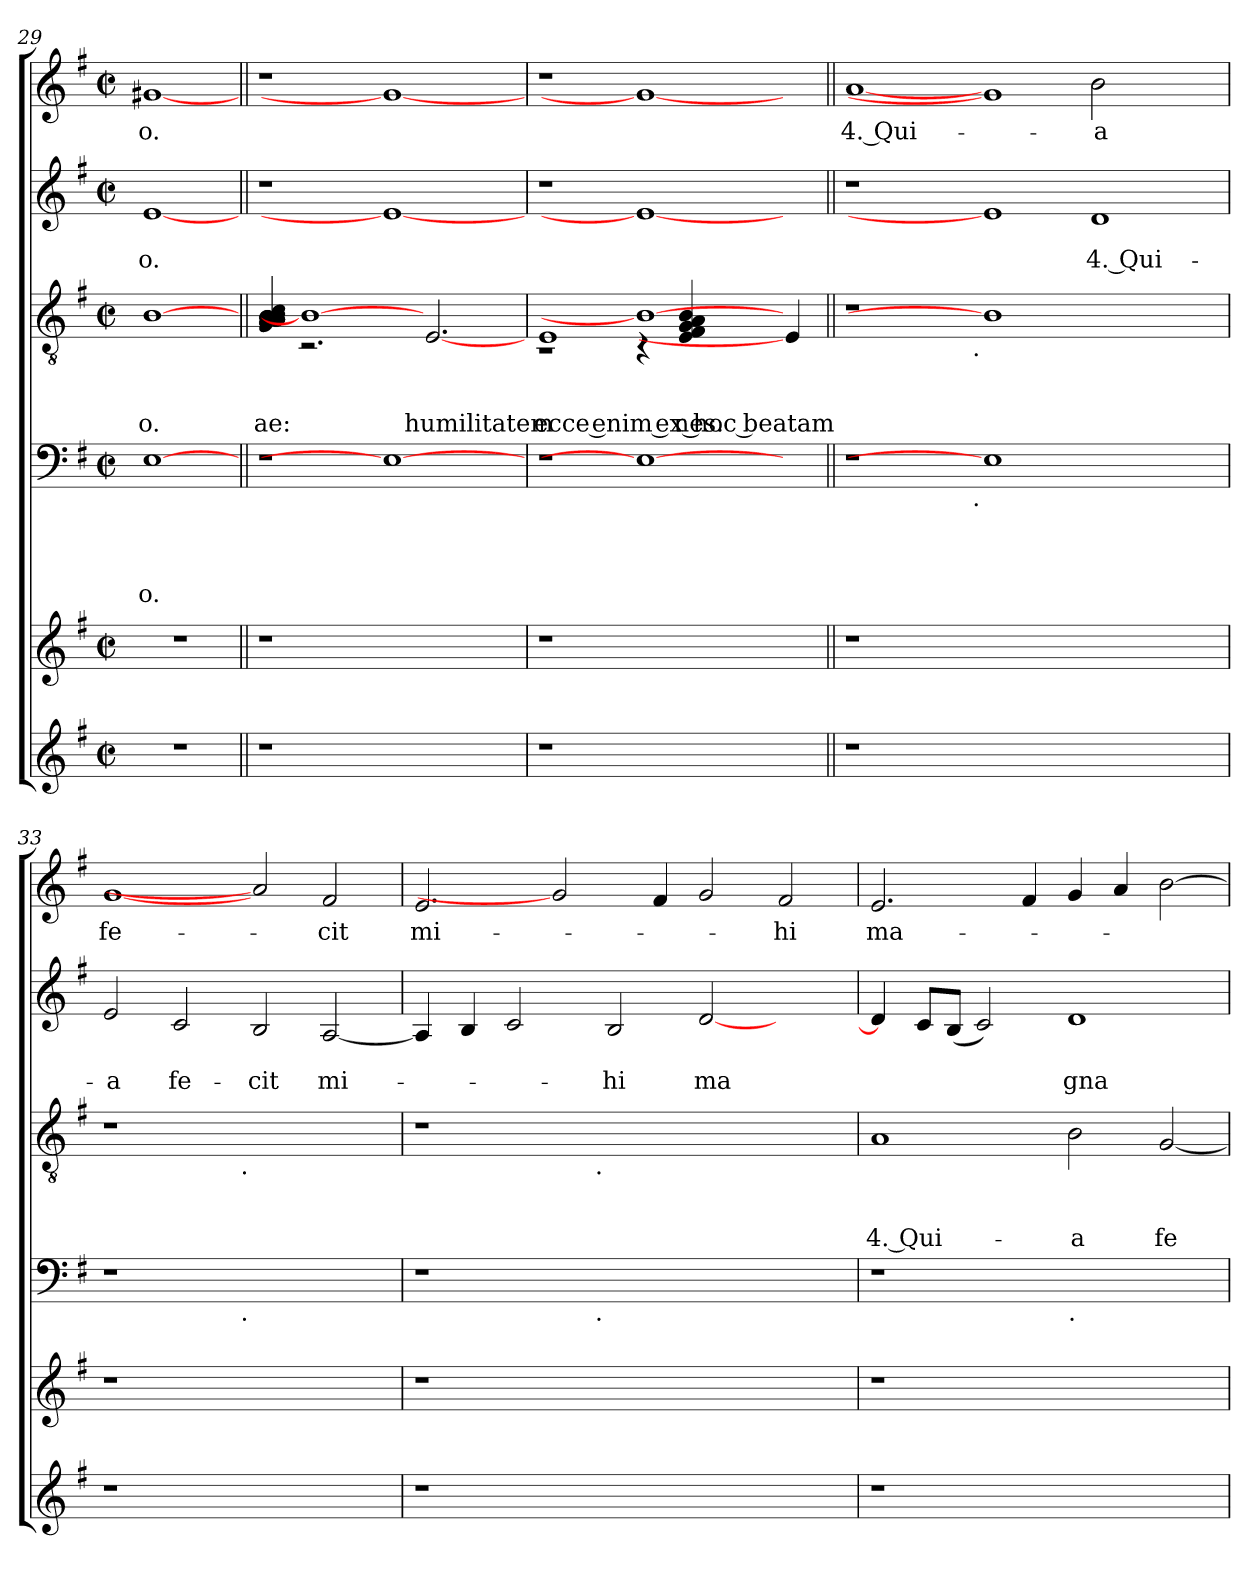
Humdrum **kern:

**kern	**kern	**kern	**text	**text	**text	**text	**kern	**text	**text	**text	**kern	**text	**text	**kern	**text
*part6	*part5	*part4	*part4	*part4	*part4	*part4	*part3	*part3	*part3	*part3	*part2	*part2	*part2	*part1	*part1
*staff6	*staff5	*staff4	*staff4	*staff4	*staff4	*staff4	*staff3	*staff3	*staff3	*staff3	*staff2	*staff2	*staff2	*staff1	*staff1
*clefG2	*clefG2	*clefF4	*	*	*	*	*clefGv2	*	*	*	*clefG2	*	*	*clefG2	*
*k[f#]	*k[f#]	*k[f#]	*	*	*	*	*k[f#]	*	*	*	*k[f#]	*	*	*k[f#]	*
*G:	*G:	*G:	*	*	*	*	*G:	*	*	*	*G:	*	*	*G:	*
*M2/2	*M2/2	*M2/2	*	*	*	*	*M2/2	*	*	*	*M2/2	*	*	*M2/2	*
*met(c|)	*met(c|)	*met(c|)	*	*	*	*	*met(c|)	*	*	*	*met(c|)	*	*	*met(c|)	*
=29	=29	=29	=29	=29	=29	=29	=29	=29	=29	=29	=29	=29	=29	=29	=29
!	!	!	!	!	!	!LO:LY:b	!	!	!	!LO:LY:b	!	!	!LO:LY:b	!	!LO:LY:b
1r	1r	[1E	.	.	.	-o.	[1B	.	.	-o.	[1e	.	-o.	[1g#X	-o.
=30||	=30||	=30||	=30||	=30||	=30||	=30||	=30||	=30||	=30||	=30||	=30||	=30||	=30||	=30||	=30||
!	!	!	!	!	!	!	!LO:N:n=1:head=solid	!	!	!	!	!	!	!	!
!	!	!	!	!	!	!	!LO:N:n=2:head=solid	!	!	!	!	!	!	!	!
!	!	!	!	!	!	!	!LO:N:n=3:head=solid	!	!	!	!	!	!	!	!
!	!	!	!	!	!	!	!LO:N:n=4:head=solid	!	!	!	!	!	!	!	!
!	!	!	!	!	!	!	!LO:N:n=5:head=solid	!	!	!	!	!	!	!	!
!	!	!	!	!	!	!	!LO:N:n=6:head=solid	!	!	!	!	!	!	!	!
!	!	!	!	!	!	!	!LO:N:n=7:head=solid	!	!	!	!	!	!	!	!
!	!	!	!	!	!	!	!LO:N:n=8:head=solid	!	!	!	!	!	!	!	!
!	!	!	!	!	!	!	!LO:N:n=9:head=solid	!	!	!	!	!	!	!	!
!	!	!	!	!	!	!	!LO:N:n=10:head=solid	!	!	!LO:LY:b:rj	!	!	!	!	!
*	*	*	*	*	*	*	*^	*	*	*	*	*	*	*	*
1r	1r	1r	.	.	.	.	4G/ 4A/ 4A/ 4A/ 4A/ 4A/ 4B/ 4B/ 4B/ 4c/	4ryy	.	.	-ae:	1r	.	.	1r	.
.	.	.	.	.	.	.	1B_	2.rC	.	.	.	.	.	.	.	.
1ryy	1ryy	1E_	.	.	.	.	.	1ryy	.	.	.	1e_	.	.	1g#_	.
!	!	!	!	!	!	!	!	!	!	!	!LO:LY:b	!	!	!	!	!
.	.	.	.	.	.	.	[2.E	.	.	.	humilitatem	.	.	.	.	.
!!LO:LB:g=z
=31	=31	=31	=31	=31	=31	=31	=31	=31	=31	=31	=31	=31	=31	=31	=31	=31
!	!	!	!	!	!	!	!	!	!	!	!LO:LY:b	!	!	!	!	!
1r	1r	1r	.	.	.	.	1E	1rC	.	.	ecce enim ex hoc beatam	1r	.	.	1r	.
1ryy	1ryy	1E_	.	.	.	.	1B_	4rC	.	.	.	1e_	.	.	1g#_	.
!	!	!	!	!	!	!	!	!LO:N:n=1:head=solid	!	!	!	!	!	!	!	!
!	!	!	!	!	!	!	!	!LO:N:n=2:head=solid	!	!	!	!	!	!	!	!
!	!	!	!	!	!	!	!	!LO:N:n=3:head=solid	!	!	!	!	!	!	!	!
!	!	!	!	!	!	!	!	!LO:N:n=4:head=solid	!	!	!	!	!	!	!	!
!	!	!	!	!	!	!	!	!LO:N:n=5:head=solid	!	!	!LO:LY:b:rj	!	!	!	!	!
.	.	.	.	.	.	.	.	4E/ 4F#/ 4G/ 4A/ 4B/	.	.	-nes.	.	.	.	.	.
.	.	.	.	.	.	.	.	2.ryy	.	.	.	.	.	.	.	.
4ryy	4ryy	4ryy	.	.	.	.	4E]	.	.	.	.	4ryy	.	.	4ryy	.
=32||	=32||	=32||	=32||	=32||	=32||	=32||	=32||	=32||	=32||	=32||	=32||	=32||	=32||	=32||	=32||	=32||
!	!	!	!	!	!	!	!	!	!	!	!	!	!	!	!	!LO:LY:b:rj
*	*	*^	*	*	*	*	*	*	*	*	*	*	*	*	*	*
1r	1r	1r	2ryy	.	.	.	.	1r	2ryy	.	.	.	1r	.	.	[1a	4. Qui-
.	.	.	4...ryy	.	.	.	.	.	4...ryy	.	.	.	.	.	.	.	.
!	!	!	!	!	!	!	!	!	!LO:TX:b:t=.	!	!	!	!	!	!	!	!
!	!	!	!LO:TX:b:t=.	!	!	!	!	!	!	!	!	!	!	!	!	!	!
.	.	.	1ryy	.	.	.	.	.	1ryy	.	.	.	.	.	.	.	.
0ryy	0ryy	1E]	.	.	.	.	.	1B]	.	.	.	.	1e]	.	.	1g#]	.
.	.	.	1ryy	.	.	.	.	.	1ryy	.	.	.	.	.	.	.	.
!	!	!	!	!	!	!	!	!	!	!	!	!	!	!	!LO:LY:b:rj	!	!LO:LY:b
.	.	1ryy	.	.	.	.	.	1ryy	.	.	.	.	1d	.	4. Qui-	2b\	-a
.	.	.	.	.	.	.	.	.	.	.	.	.	.	.	.	2ryy	.
.	.	.	32ryy	.	.	.	.	.	32ryy	.	.	.	.	.	.	.	.
=33	=33	=33	=33	=33	=33	=33	=33	=33	=33	=33	=33	=33	=33	=33	=33	=33	=33
!	!	!	!	!	!	!	!	!	!	!	!	!	!	!	!LO:LY:b	!	!LO:LY:b
1r	1r	1r	2ryy	.	.	.	.	1r	2ryy	.	.	.	2e/	.	-a	[1g	fe-
!	!	!	!	!	!	!	!	!	!	!	!	!	!	!	!LO:LY:b	!	!
.	.	.	4...ryy	.	.	.	.	.	4...ryy	.	.	.	2c/	.	fe-	.	.
!	!	!	!	!	!	!	!	!	!LO:TX:b:t=.	!	!	!	!	!	!	!	!
!	!	!	!LO:TX:b:t=.	!	!	!	!	!	!	!	!	!	!	!	!	!	!
.	.	.	1ryy	.	.	.	.	.	1ryy	.	.	.	.	.	.	.	.
!	!	!	!	!	!	!	!	!	!	!	!	!	!	!	!LO:LY:b	!	!
1ryy	1ryy	1ryy	.	.	.	.	.	1ryy	.	.	.	.	2B/	.	-cit	2a]	.
!	!	!	!	!	!	!	!	!	!	!	!	!	!	!	!LO:LY:b	!	!LO:LY:b
.	.	.	.	.	.	.	.	.	.	.	.	.	[<2A/	.	mi-	2f#/	-cit
.	.	.	32ryy	.	.	.	.	.	32ryy	.	.	.	.	.	.	.	.
=34	=34	=34	=34	=34	=34	=34	=34	=34	=34	=34	=34	=34	=34	=34	=34	=34	=34
!	!	!	!	!	!	!	!	!	!	!	!	!	!	!	!	!	!LO:LY:b
1r	1r	1r	2ryy	.	.	.	.	1r	2ryy	.	.	.	4A/]	.	.	2.e/	mi-
.	.	.	.	.	.	.	.	.	.	.	.	.	4B/	.	.	.	.
.	.	.	4...ryy	.	.	.	.	.	4...ryy	.	.	.	2c/	.	.	.	.
.	.	.	.	.	.	.	.	.	.	.	.	.	.	.	.	2g]	.
!	!	!	!	!	!	!	!	!	!LO:TX:b:t=.	!	!	!	!	!	!	!	!
!	!	!	!LO:TX:b:t=.	!	!	!	!	!	!	!	!	!	!	!	!	!	!
.	.	.	1ryy	.	.	.	.	.	1ryy	.	.	.	.	.	.	.	.
!	!	!	!	!	!	!	!	!	!	!	!	!	!	!	!LO:LY:b	!	!
1.ryy	1.ryy	1.ryy	.	.	.	.	.	1.ryy	.	.	.	.	2B/	.	-hi	.	.
.	.	.	.	.	.	.	.	.	.	.	.	.	.	.	.	4f#/	.
!	!	!	!	!	!	!	!	!	!	!	!	!	!	!	!LO:LY:b	!	!
.	.	.	.	.	.	.	.	.	.	.	.	.	[>2d/	.	ma	2g/	.
.	.	.	2ryy	.	.	.	.	.	2ryy	.	.	.	.	.	.	.	.
!	!	!	!	!	!	!	!	!	!	!	!	!	!	!	!	!	!LO:LY:b
.	.	.	.	.	.	.	.	.	.	.	.	.	2ryy	.	.	2f#/	-hi
.	.	.	32ryy	.	.	.	.	.	32ryy	.	.	.	.	.	.	.	.
!!LO:PB:g=z
=35	=35	=35	=35	=35	=35	=35	=35	=35	=35	=35	=35	=35	=35	=35	=35	=35	=35
!	!	!	!	!	!	!	!	!	!	!	!	!LO:LY:b:rj	!	!	!	!	!LO:LY:b
*	*	*v	*v	*	*	*	*	*	*	*	*	*	*	*	*	*	*
*	*	*	*	*	*	*	*v	*v	*	*	*	*	*	*	*	*
1r	1r	1r	.	.	.	.	1A	.	.	4. Qui-	4d/]	.	.	2.e/	ma-
.	.	.	.	.	.	.	.	.	.	.	8c/L	.	.	.	.
.	.	.	.	.	.	.	.	.	.	.	(8B/J	.	.	.	.
.	.	.	.	.	.	.	.	.	.	.	2c/)	.	.	.	.
.	.	.	.	.	.	.	.	.	.	.	.	.	.	4f#/	.
!	!	!LO:TX:b:t=.	!	!	!	!	!	!	!	!	!	!	!	!	!
!	!	!	!	!	!	!	!	!	!	!LO:LY:b	!	!	!LO:LY:b	!	!
1ryy	1ryy	1ryy	.	.	.	.	2B\	.	.	-a	1d	.	gna	4g/	.
.	.	.	.	.	.	.	.	.	.	.	.	.	.	4a/	.
!	!	!	!	!	!	!	!	!	!	!LO:LY:b	!	!	!	!	!
.	.	.	.	.	.	.	[<2G/	.	.	fe-	.	.	.	[>2b\	.
=	=	=	=	=	=	=	=	=	=	=	=	=	=	=	=
*-	*-	*-	*-	*-	*-	*-	*-	*-	*-	*-	*-	*-	*-	*-	*-
